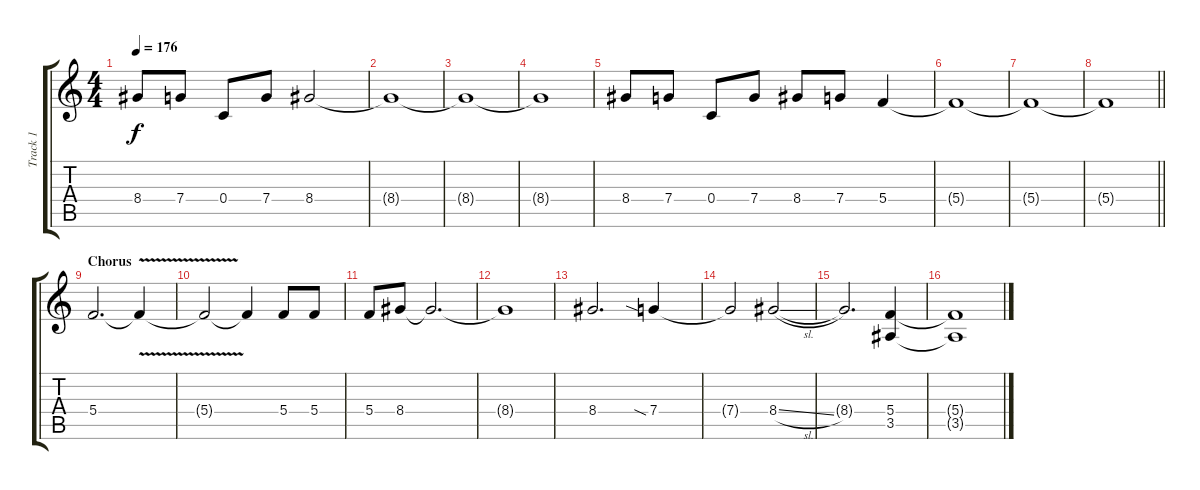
\track ("Track 1" "Track 1") {instrument distortionguitar}
\staff {score tabs}
\tuning (D4 A3 F3 C3 G2 C2) {hide}
\ts (4 4)
\tempo 176
\clef g2
\ks c
8.4.8{dy f} 7.4.8 0.4.8 7.4.8 8.4.2 |
8.4{t}.1 |
8.4{t}.1 |
8.4{t}.1 |
8.4.8 7.4.8 0.4.8 7.4.8 8.4.8 7.4.8 5.4.4 |
5.4{t}.1 |
5.4{t}.1 |
\barLineRight lightlight
5.4{t}.1 |
\section ("" "Chorus")
5.4.2{d} 5.4{v t}.4 |
5.4{t}.2 5.4{t}.4 5.4.8 5.4.8 |
5.4.8 8.4.8 8.4{t}.2{d} |
8.4{t}.1 |
8.4.2{d} 7.4{sia}.4 |
7.4{t}.2 8.4{sl}.2 |
8.4{t}.2{d} (5.4 3.5).4 |
(5.4{t} 3.5{t}).1
